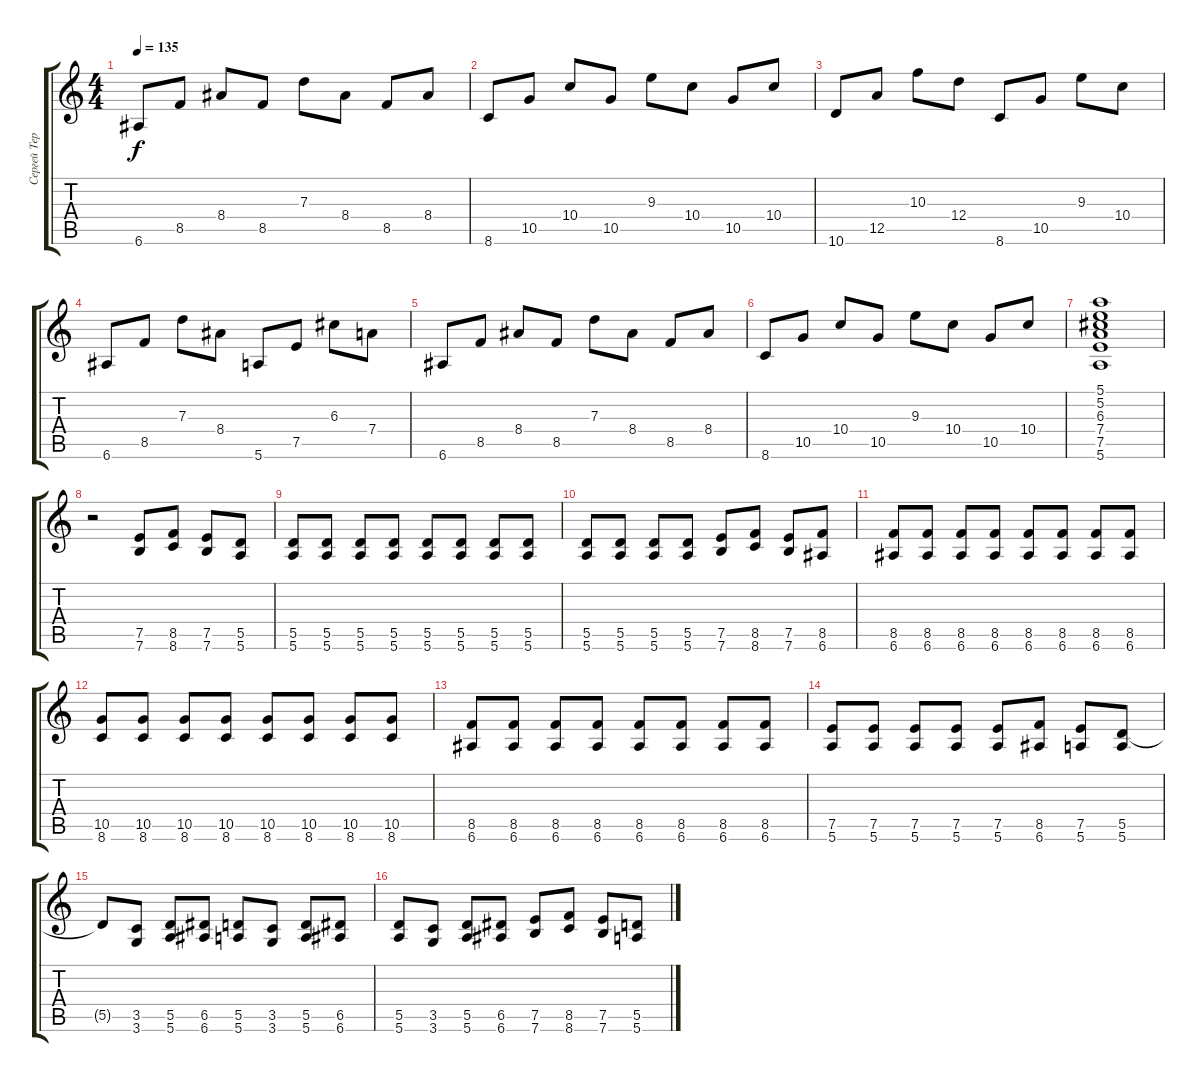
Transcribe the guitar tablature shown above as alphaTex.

\track ("Сергей Терентьев" "Сергей Тер") {instrument overdrivenguitar}
\staff {score tabs}
\tuning (E4 B3 G3 D3 A2 E2) {hide}
\ts (4 4)
\tempo 135
\clef g2
\ks c
6.6.8{dy f instrument acousticguitarsteel} 8.5.8 8.4.8 8.5.8 7.3.8 8.4.8 8.5.8 8.4.8 |
8.6.8 10.5.8 10.4.8 10.5.8 9.3.8 10.4.8 10.5.8 10.4.8 |
10.6.8 12.5.8 10.3.8 12.4.8 8.6.8 10.5.8 9.3.8 10.4.8 |
6.6.8 8.5.8 7.3.8 8.4.8 5.6.8 7.5.8 6.3.8 7.4.8 |
6.6.8 8.5.8 8.4.8 8.5.8 7.3.8 8.4.8 8.5.8 8.4.8 |
8.6.8 10.5.8 10.4.8 10.5.8 9.3.8 10.4.8 10.5.8 10.4.8 |
(5.1 5.2 6.3 7.4 7.5 5.6).1 |
r.2{instrument overdrivenguitar} (7.5 7.6).8 (8.5 8.6).8 (7.5 7.6).8 (5.5 5.6).8 |
(5.5 5.6).8 (5.5 5.6).8 (5.5 5.6).8 (5.5 5.6).8 (5.5 5.6).8 (5.5 5.6).8 (5.5 5.6).8 (5.5 5.6).8 |
(5.5 5.6).8 (5.5 5.6).8 (5.5 5.6).8 (5.5 5.6).8 (7.5 7.6).8 (8.5 8.6).8 (7.5 7.6).8 (8.5 6.6).8 |
(8.5 6.6).8 (8.5 6.6).8 (8.5 6.6).8 (8.5 6.6).8 (8.5 6.6).8 (8.5 6.6).8 (8.5 6.6).8 (8.5 6.6).8 |
(10.5 8.6).8 (10.5 8.6).8 (10.5 8.6).8 (10.5 8.6).8 (10.5 8.6).8 (10.5 8.6).8 (10.5 8.6).8 (10.5 8.6).8 |
(8.5 6.6).8 (8.5 6.6).8 (8.5 6.6).8 (8.5 6.6).8 (8.5 6.6).8 (8.5 6.6).8 (8.5 6.6).8 (8.5 6.6).8 |
(7.5 5.6).8 (7.5 5.6).8 (7.5 5.6).8 (7.5 5.6).8 (7.5 5.6).8 (8.5 6.6).8 (7.5 5.6).8 (5.5 5.6).8 |
5.5{t}.8 (3.5 3.6).8 (5.5 5.6).8 (6.5 6.6).8 (5.5 5.6).8 (3.5 3.6).8 (5.5 5.6).8 (6.5 6.6).8 |
(5.5 5.6).8 (3.5 3.6).8 (5.5 5.6).8 (6.5 6.6).8 (7.5 7.6).8 (8.5 8.6).8 (7.5 7.6).8 (5.5 5.6).8
